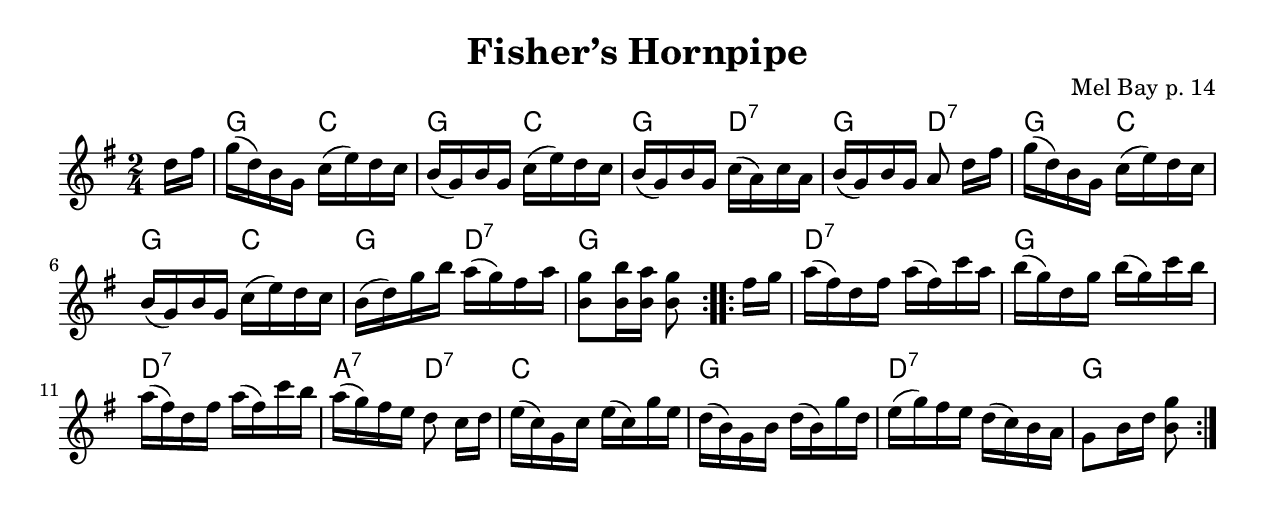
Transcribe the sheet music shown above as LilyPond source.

\include "style.ily"
\version "2.18.2"

\header {
  title = "Fisher’s Hornpipe"
  composer = "Mel Bay p. 14"
  %key = "G Maj"
}

\score {

  \transpose f g''
  << \chords {
    s8 | f4 bf | f bf | f c:7 | f c:7 | f bf | \break
    f bf | f c:7 | f4. s8 | c2:7 | f | \break
    c:7 | g4:7 c:7 | bf2 | f | c:7 | f4. \break
  } \relative {
    \key f \major
    \time 2/4
    \partial 8
    \repeat volta 2 {
      c16 e | f( c) a f bf( d) c bf | a( f) a f bf( d) c bf | a( f) a f bf( g) bf g |
      a( f) a f g8\noBeam c16 e | f( c) a f bf( d) c bf | \break
      a( f) a f bf( d) c bf | a( c) f a g( f) e g | <f a,>8 <a a,>16 <g a,> <f a,>8
    }
    \repeat volta 2 {
      e16 f | g( e) c e g( e) bf' g | a( f) c f a( f) bf a | \break
      g( e) c e g( e) bf' a | g( f) e d c8\noBeam bf16 c | d( bf) f bf d( bf) f' d |
      c( a) f a c( a) f' c | d( f) e d c( bf) a g | f8 a16 c <f a,>8 
    }
  } >>
}

